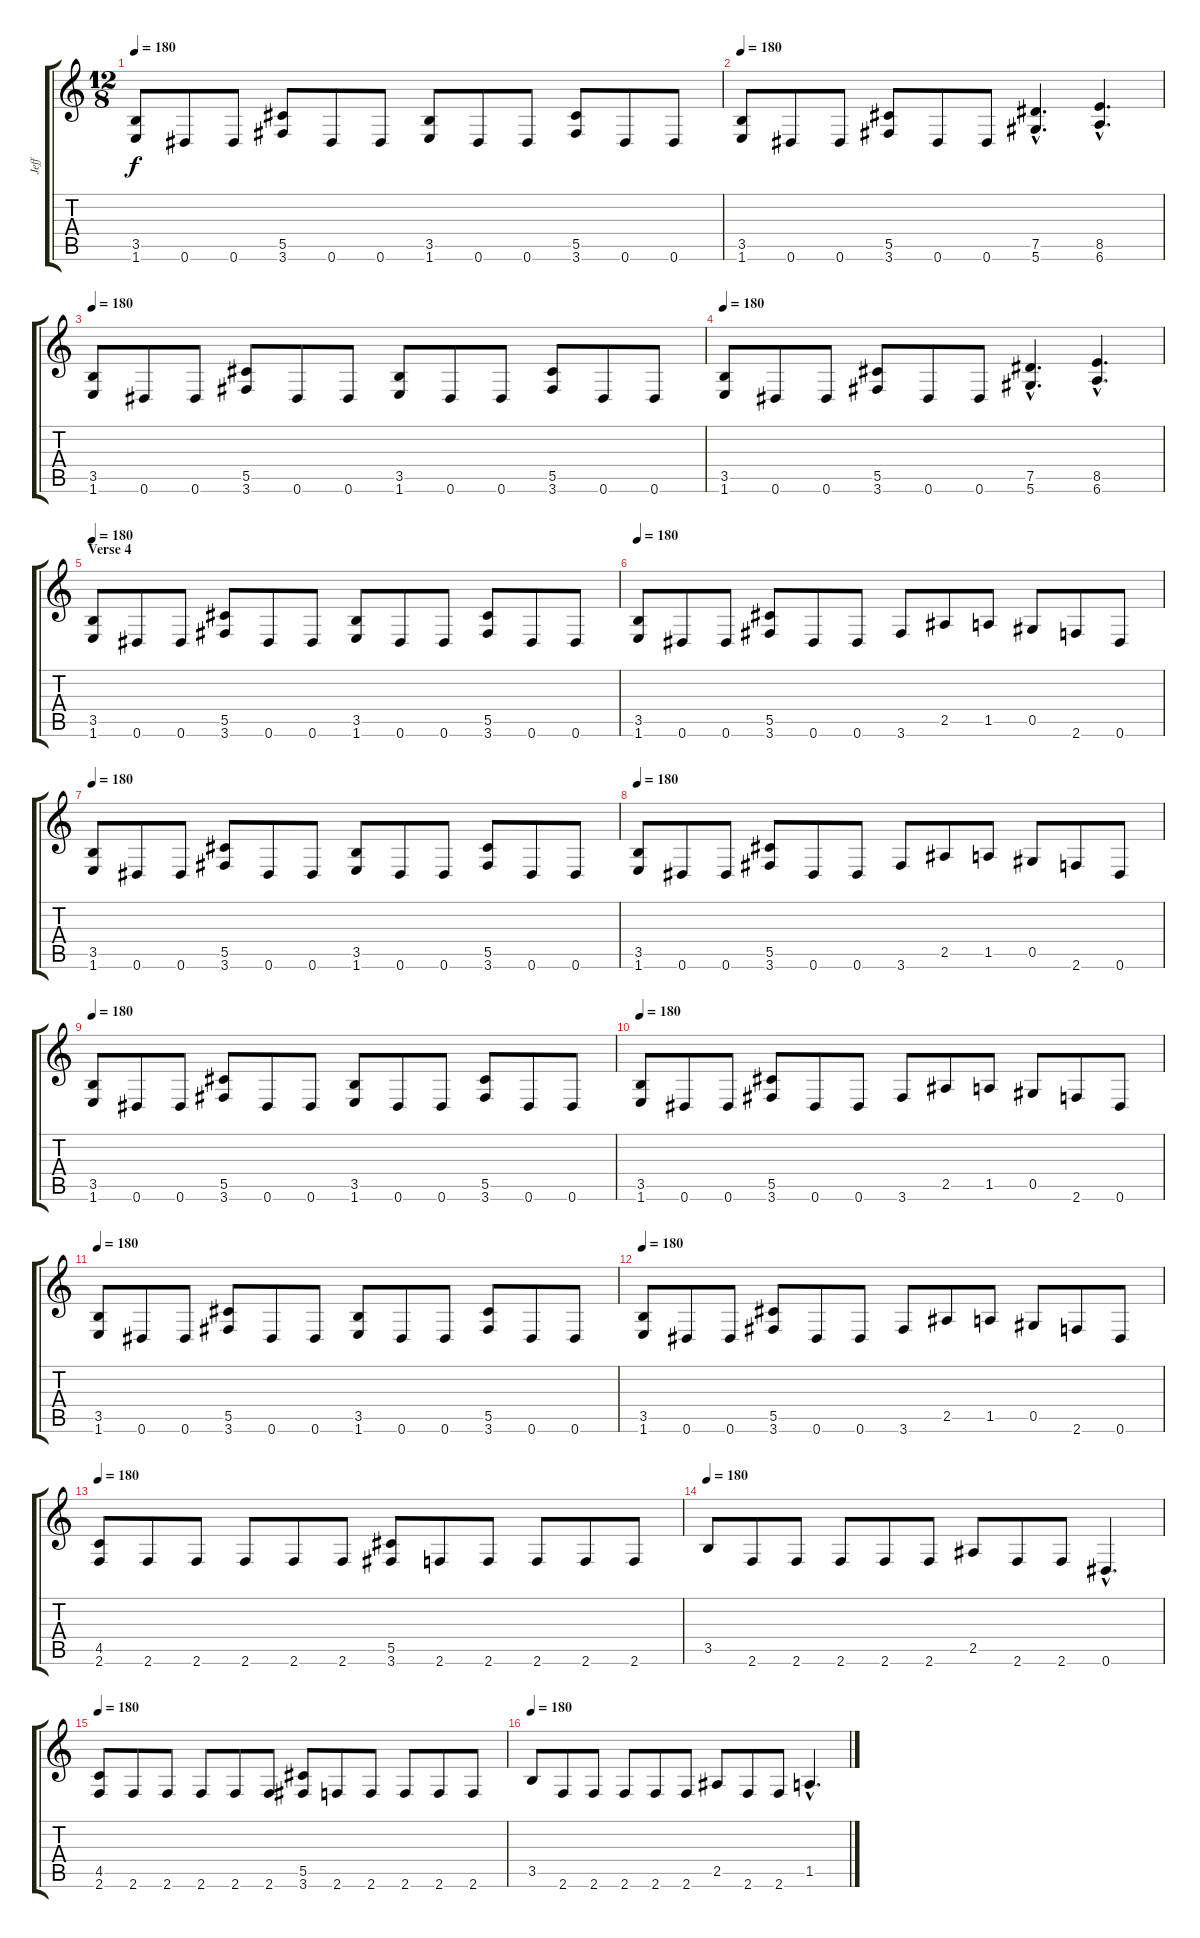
\track ("Jeff" "Jeff") {instrument distortionguitar}
\staff {score tabs}
\tuning (Eb4 Bb3 Gb3 Db3 Ab2 Eb2) {hide}
\ts (12 8)
\tempo 180
\clef g2
\ks c
(3.5 1.6).8{dy f} 0.6.8 0.6.8 (5.5 3.6).8 0.6.8 0.6.8 (3.5 1.6).8 0.6.8 0.6.8 (5.5 3.6).8 0.6.8 0.6.8 |
\tempo 180
(3.5 1.6).8 0.6.8 0.6.8 (5.5 3.6).8 0.6.8 0.6.8 (7.5{hac} 5.6{hac}).4{d} (8.5{hac} 6.6{hac}).4{d} |
\tempo 180
(3.5 1.6).8 0.6.8 0.6.8 (5.5 3.6).8 0.6.8 0.6.8 (3.5 1.6).8 0.6.8 0.6.8 (5.5 3.6).8 0.6.8 0.6.8 |
\tempo 180
(3.5 1.6).8 0.6.8 0.6.8 (5.5 3.6).8 0.6.8 0.6.8 (7.5{hac} 5.6{hac}).4{d} (8.5{hac} 6.6{hac}).4{d} |
\section ("" "Verse 4")
\tempo 180
(3.5 1.6).8 0.6.8 0.6.8 (5.5 3.6).8 0.6.8 0.6.8 (3.5 1.6).8 0.6.8 0.6.8 (5.5 3.6).8 0.6.8 0.6.8 |
\tempo 180
(3.5 1.6).8 0.6.8 0.6.8 (5.5 3.6).8 0.6.8 0.6.8 3.6.8 2.5.8 1.5.8 0.5.8 2.6.8 0.6.8 |
\tempo 180
(3.5 1.6).8 0.6.8 0.6.8 (5.5 3.6).8 0.6.8 0.6.8 (3.5 1.6).8 0.6.8 0.6.8 (5.5 3.6).8 0.6.8 0.6.8 |
\tempo 180
(3.5 1.6).8 0.6.8 0.6.8 (5.5 3.6).8 0.6.8 0.6.8 3.6.8 2.5.8 1.5.8 0.5.8 2.6.8 0.6.8 |
\tempo 180
(3.5 1.6).8 0.6.8 0.6.8 (5.5 3.6).8 0.6.8 0.6.8 (3.5 1.6).8 0.6.8 0.6.8 (5.5 3.6).8 0.6.8 0.6.8 |
\tempo 180
(3.5 1.6).8 0.6.8 0.6.8 (5.5 3.6).8 0.6.8 0.6.8 3.6.8 2.5.8 1.5.8 0.5.8 2.6.8 0.6.8 |
\tempo 180
(3.5 1.6).8 0.6.8 0.6.8 (5.5 3.6).8 0.6.8 0.6.8 (3.5 1.6).8 0.6.8 0.6.8 (5.5 3.6).8 0.6.8 0.6.8 |
\tempo 180
(3.5 1.6).8 0.6.8 0.6.8 (5.5 3.6).8 0.6.8 0.6.8 3.6.8 2.5.8 1.5.8 0.5.8 2.6.8 0.6.8 |
\tempo 180
(4.5 2.6).8 2.6.8 2.6.8 2.6.8 2.6.8 2.6.8 (5.5 3.6).8 2.6.8 2.6.8 2.6.8 2.6.8 2.6.8 |
\tempo 180
3.5.8 2.6.8 2.6.8 2.6.8 2.6.8 2.6.8 2.5.8 2.6.8 2.6.8 0.6{hac}.4{d} |
\tempo 180
(4.5 2.6).8 2.6.8 2.6.8 2.6.8 2.6.8 2.6.8 (5.5 3.6).8 2.6.8 2.6.8 2.6.8 2.6.8 2.6.8 |
\tempo 180
3.5.8 2.6.8 2.6.8 2.6.8 2.6.8 2.6.8 2.5.8 2.6.8 2.6.8 1.5{hac}.4{d}
